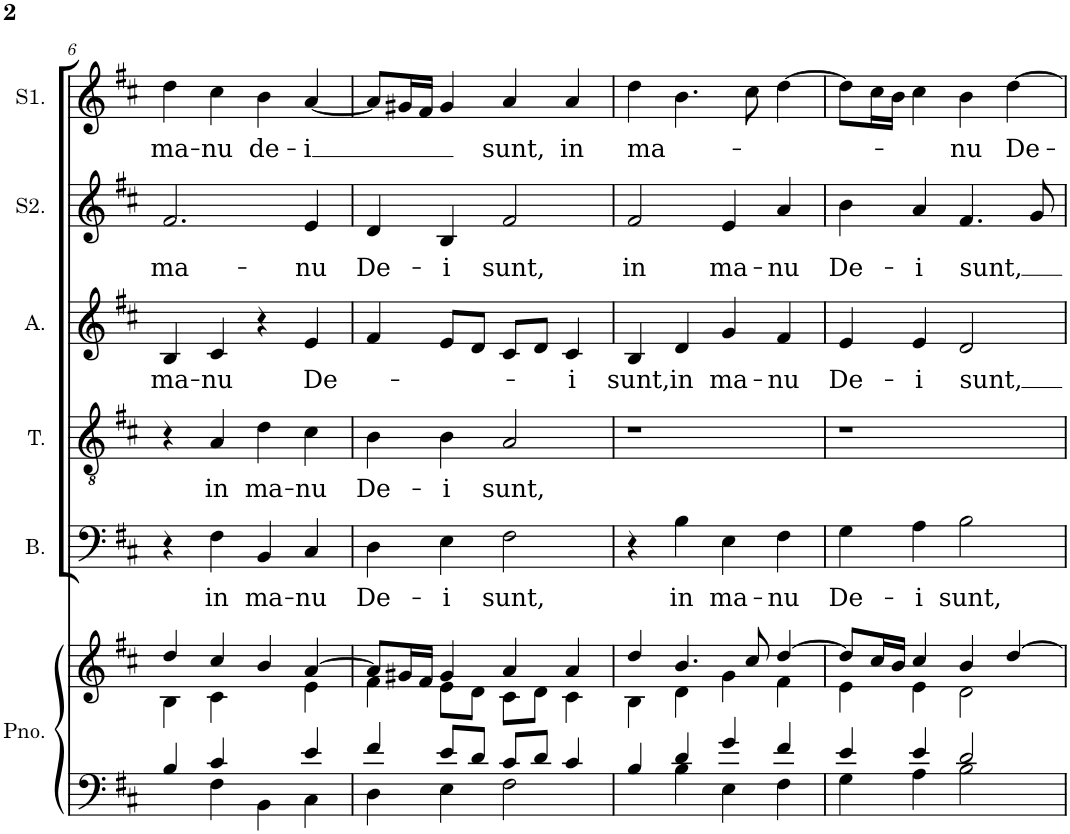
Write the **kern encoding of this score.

**kern	**kern	**kern	**text	**kern	**text	**kern	**text	**kern	**text	**kern	**text
*part6	*part6	*part5	*part5	*part4	*part4	*part3	*part3	*part2	*part2	*part1	*part1
*staff7	*staff6	*staff5	*staff5	*staff4	*staff4	*staff3	*staff3	*staff2	*staff2	*staff1	*staff1
*I"Piano	*	*I"Bass	*	*I"Tenor	*	*I"Alto	*	*I"Soprano	*	*I"Soprano1	*
*I'Pno.	*	*I'B.	*	*I'T.	*	*I'A.	*	*I'S2.	*	*I'S1.	*
!!LO:PB:g=z
*clefF4	*clefG2	*clefF4	*	*clefGv2	*	*clefG2	*	*clefG2	*	*clefG2	*
*k[f#c#]	*k[f#c#]	*k[f#c#]	*	*k[f#c#]	*	*k[f#c#]	*	*k[f#c#]	*	*k[f#c#]	*
*D:	*D:	*D:	*	*D:	*	*D:	*	*D:	*	*D:	*
*M4/4	*M4/4	*M4/4	*	*M4/4	*	*M4/4	*	*M4/4	*	*M4/4	*
=6	=6	=6	=6	=6	=6	=6	=6	=6	=6	=6	=6
*^	*^	*	*	*	*	*	*	*	*	*	*
!	!	!	!	!	!	!	!	!	!LO:LY:b	!	!LO:LY:b	!	!LO:LY:b
4B/	4ryy	4dd/	4B\	4r	.	4r	.	4B/	ma-	2.f#/	ma-	4dd\	ma-
!	!	!	!	!	!LO:LY:b	!	!LO:LY:b	!	!LO:LY:b	!	!	!	!LO:LY:b
4c#/	4F#\	4cc#/	4c#\	4F#\	in	4A/	in	4c#/	-nu	.	.	4cc#\	-nu
!	!	!	!	!	!LO:LY:b	!	!LO:LY:b	!	!	!	!	!	!LO:LY:b
4ryy	4BB\	4b/	4ryy	4BB/	ma-	4d\	ma-	4r	.	.	.	4b\	de-
!	!	!	!	!	!LO:LY:b	!	!LO:LY:b	!	!LO:LY:b	!	!LO:LY:b	!	!LO:LY:b
4e/	4C#\	[4a/	4e\	4C#/	-nu	4c#\	-nu	4e/	De-	4e/	-nu	[4a/	-i
=7	=7	=7	=7	=7	=7	=7	=7	=7	=7	=7	=7	=7	=7
!	!	!	!	!	!LO:LY:b	!	!LO:LY:b	!	!	!	!LO:LY:b	!	!
4f#/	4D\	8a/L]	4f#\	4D\	De-	4B\	De-	4f#/	.	4d/	De-	8a/L]	.
.	.	16g#X/L	.	.	.	.	.	.	.	.	.	16g#X/L	.
.	.	16f#/JJ	.	.	.	.	.	.	.	.	.	16f#/JJ	.
!	!	!	!	!	!LO:LY:b	!	!LO:LY:b	!	!	!	!LO:LY:b	!	!
8e/L	4E\	4g#/	8e\L	4E\	-i	4B\	-i	8e/L	.	4B/	-i	4g#/	.
8d/J	.	.	8d\J	.	.	.	.	8d/J	.	.	.	.	.
!	!	!	!	!	!LO:LY:b	!	!LO:LY:b	!	!	!	!LO:LY:b	!	!LO:LY:b
8c#/L	2F#\	4a/	8c#\L	2F#\	sunt,	2A/	sunt,	8c#/L	.	2f#/	sunt,	4a/	sunt,
8d/J	.	.	8d\J	.	.	.	.	8d/J	.	.	.	.	.
!	!	!	!	!	!	!	!	!	!LO:LY:b	!	!	!	!LO:LY:b
4c#/	.	4a/	4c#\	.	.	.	.	4c#/	-i	.	.	4a/	in
=8	=8	=8	=8	=8	=8	=8	=8	=8	=8	=8	=8	=8	=8
!	!	!	!	!	!	!	!	!	!LO:LY:b	!	!LO:LY:b	!	!LO:LY:b
4B/	4ryy	4dd/	4B\	4r	.	1r	.	4B/	sunt,	2f#/	in	4dd\	ma-
!	!	!	!	!	!LO:LY:b	!	!	!	!LO:LY:b	!	!	!	!
4d/	4B\	4.b/	4d\	4B\	in	.	.	4d/	in	.	.	4.b\	.
!	!	!	!	!	!LO:LY:b	!	!	!	!LO:LY:b	!	!LO:LY:b	!	!
4g/	4E\	.	4g\	4E\	ma-	.	.	4g/	ma-	4e/	ma-	.	.
.	.	8cc#/	.	.	.	.	.	.	.	.	.	8cc#\	.
!	!	!	!	!	!LO:LY:b	!	!	!	!LO:LY:b	!	!LO:LY:b	!	!
4f#/	4F#\	[4dd/	4f#\	4F#\	-nu	.	.	4f#/	-nu	4a/	-nu	[4dd\	.
=9	=9	=9	=9	=9	=9	=9	=9	=9	=9	=9	=9	=9	=9
!	!	!	!	!	!LO:LY:b	!	!	!	!LO:LY:b	!	!LO:LY:b	!	!
4e/	4G\	8dd/L]	4e\	4G\	De-	1r	.	4e/	De-	4b\	De-	8dd\L]	.
.	.	16cc#/L	.	.	.	.	.	.	.	.	.	16cc#\L	.
.	.	16b/JJ	.	.	.	.	.	.	.	.	.	16b\JJ	.
!	!	!	!	!	!LO:LY:b	!	!	!	!LO:LY:b	!	!LO:LY:b	!	!
4e/	4A\	4cc#/	4e\	4A\	-i	.	.	4e/	-i	4a/	-i	4cc#\	.
!	!	!	!	!	!LO:LY:b	!	!	!	!LO:LY:b	!	!LO:LY:b	!	!LO:LY:b
2d/	2B\	4b/	2d\	2B\	sunt,	.	.	2d/	sunt,	4.f#/	sunt,	4b\	-nu
!	!	!	!	!	!	!	!	!	!	!	!	!	!LO:LY:b
.	.	[4dd/	.	.	.	.	.	.	.	.	.	[4dd\	De-
.	.	.	.	.	.	.	.	.	.	8g/	.	.	.
*v	*v	*	*	*	*	*	*	*	*	*	*	*	*
*	*v	*v	*	*	*	*	*	*	*	*	*	*
=	=	=	=	=	=	=	=	=	=	=	=
*-	*-	*-	*-	*-	*-	*-	*-	*-	*-	*-	*-
